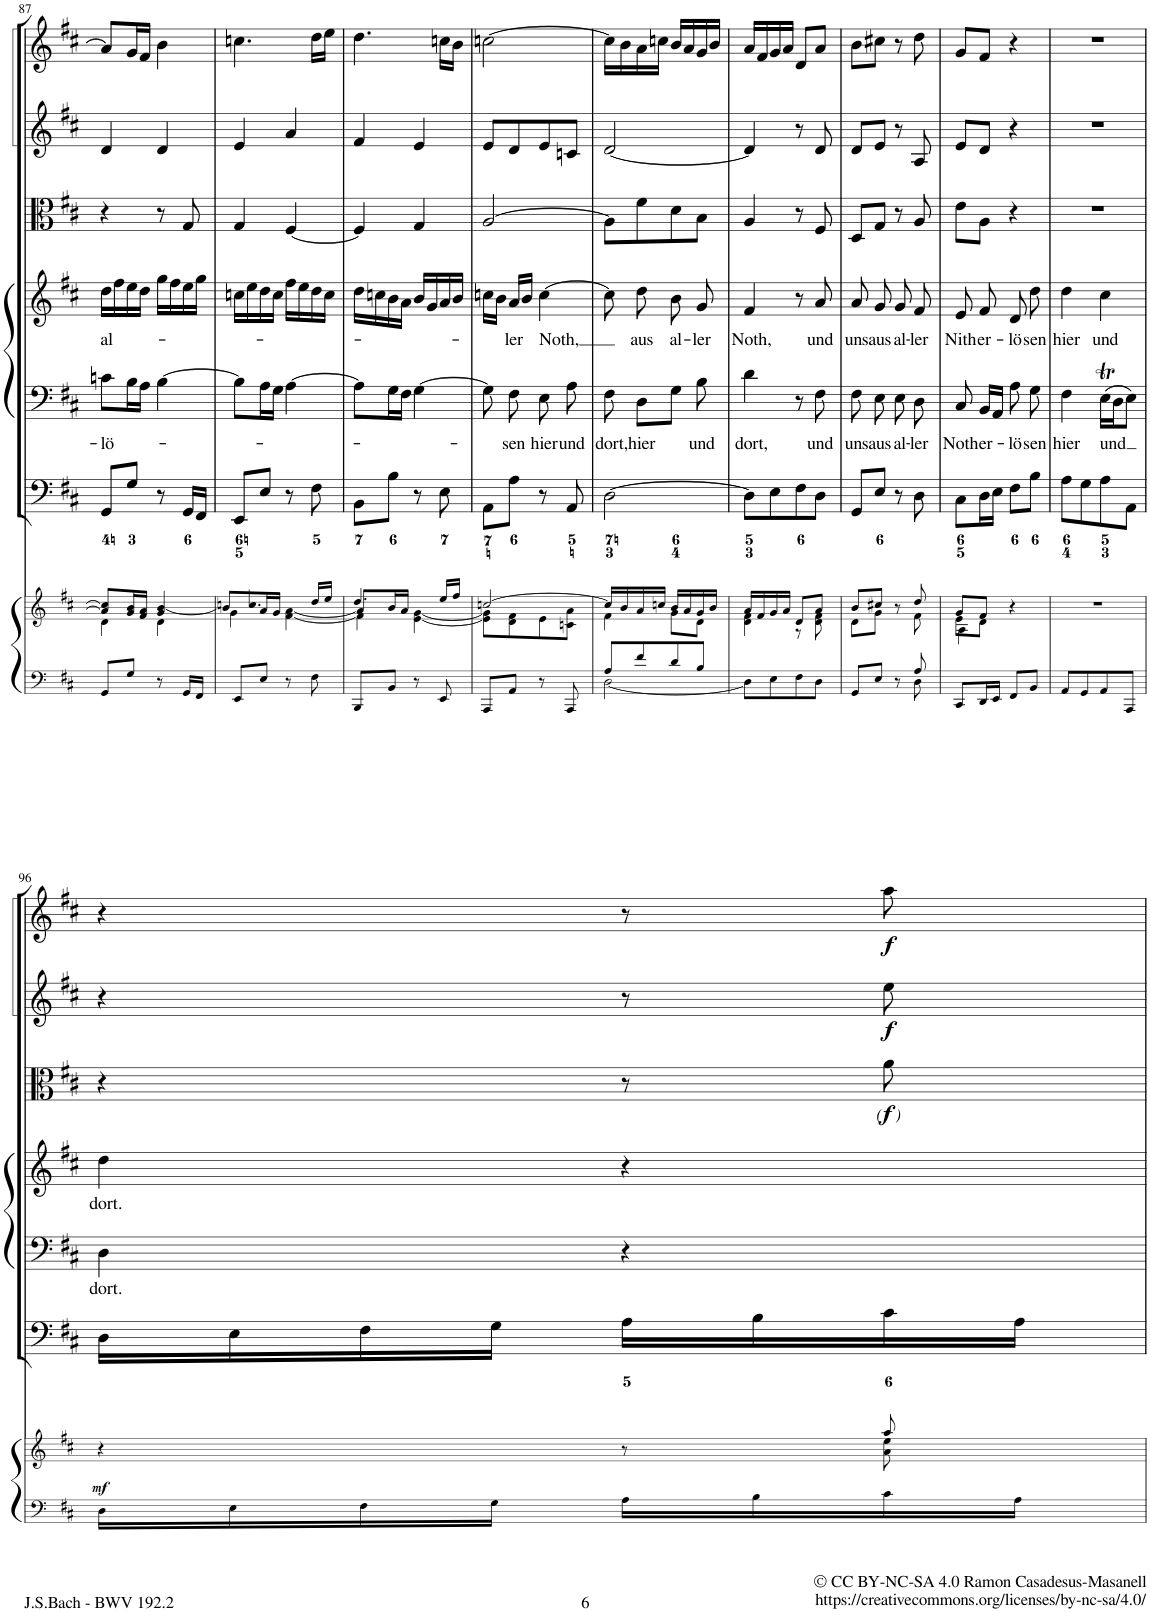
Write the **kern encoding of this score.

**kern	**kern	**dynam	**kern	**kern	**text	**kern	**text	**kern	**dynam	**kern	**dynam	**kern	**dynam
*part7	*part7	*part7	*part6	*part5	*part5	*part4	*part4	*part3	*part3	*part2	*part2	*part1	*part1
*staff8	*staff7	*staff7/8	*staff6	*staff5	*staff5	*staff4	*staff4	*staff3	*staff3	*staff2	*staff2	*staff1	*staff1
*I"Piano reduction	*	*	*I"Continuo	*I"Basso	*	*I"Soprano	*	*I"Viola	*	*I"Violino II	*	*I"Flauto traverso I. Oboe I. Violino I.	*
*I'Pno	*	*	*	*	*	*	*	*I'Vla	*	*I'Vln	*	*I'Vln	*
!!LO:PB:g=z
*clefF4	*clefG2	*	*clefF4	*clefF4	*	*clefG2	*	*clefC3	*	*clefG2	*	*clefG2	*
*k[f#c#]	*k[f#c#]	*	*k[f#c#]	*k[f#c#]	*	*k[f#c#]	*	*k[f#c#]	*	*k[f#c#]	*	*k[f#c#]	*
*M2/4	*M2/4	*	*M2/4	*M2/4	*	*M2/4	*	*M2/4	*	*M2/4	*	*M2/4	*
=87	=87	=87	=87	=87	=87	=87	=87	=87	=87	=87	=87	=87	=87
*	*^	*	*	*	*	*	*	*	*	*	*	*	*
!	!	!	!	!	!	!LO:LY:b	!	!LO:LY:b	!	!	!	!	!	!
8GG/L	8a/] 8cc/]L	4d\	.	8GG/L	8cn\L	-lö-	16dd\LL	al-	4r	.	4d/	.	8a/L]	.
.	.	.	.	.	.	.	16ff#\	.	.	.	.	.	.	.
8G/J	16g/ 16b/L	.	.	8G/J	16B\L	.	16ee\	.	.	.	.	.	16g/L	.
.	16f#/ 16a/JJ	.	.	.	16A\JJ	.	16dd\JJ	.	.	.	.	.	16f#/JJ	.
8r	4g/ [<4b/	4d\	.	8r	[4B\	.	16gg\LL	.	8r	.	4d/	.	4b\	.
.	.	.	.	.	.	.	16ff#\	.	.	.	.	.	.	.
16GG/LL	.	.	.	16GG/LL	.	.	16ee\	.	8G/	.	.	.	.	.
16FF#/JJ	.	.	.	16FF#/JJ	.	.	16gg\JJ	.	.	.	.	.	.	.
=88	=88	=88	=88	=88	=88	=88	=88	=88	=88	=88	=88	=88	=88	=88
*	*	*^	*	*	*	*	*	*	*	*	*	*	*	*
8EE/L	4.ccn/	4g\	8b/L]	.	8EE/L	8B\L]	.	16ccn\LL	.	4G/	.	4e/	.	4.ccn\	.
.	.	.	.	.	.	.	.	16ee\	.	.	.	.	.	.	.
8E/J	.	.	16a/L	.	8E/J	16A\L	.	16dd\	.	.	.	.	.	.	.
.	.	.	16g/JJ	.	.	16G\JJ	.	16cc\JJ	.	.	.	.	.	.	.
8r	.	[4f#\ [4a\	4ryy	.	8r	[4A\	.	16ff#\LL	.	[4F#/	.	4a/	.	.	.
.	.	.	.	.	.	.	.	16ee\	.	.	.	.	.	.	.
8F#\	16dd/LL	.	.	.	8F#\	.	.	16dd\	.	.	.	.	.	16dd\LL	.
.	16ee/JJ	.	.	.	.	.	.	16cc\JJ	.	.	.	.	.	16ee\JJ	.
=89	=89	=89	=89	=89	=89	=89	=89	=89	=89	=89	=89	=89	=89	=89	=89
8BBB/L	4.dd/	4f#\]	8a/L]	.	8BB\L	8A\L]	.	16dd\LL	.	4F#/]	.	4f#/	.	4.dd\	.
.	.	.	.	.	.	.	.	16ccn\	.	.	.	.	.	.	.
8BB/J	.	.	16b/L	.	8B\J	16G\L	.	16b\	.	.	.	.	.	.	.
.	.	.	16a/JJ	.	.	16F#\JJ	.	16a\JJ	.	.	.	.	.	.	.
8r	.	[4e\ [4g\	4ryy	.	8r	[4G\	.	16b/LL	.	4G/	.	4e/	.	.	.
.	.	.	.	.	.	.	.	16g/	.	.	.	.	.	.	.
8EE/	16ee/LL	.	.	.	8E\	.	.	16a/	.	.	.	.	.	16ccn\LL	.
.	16ff#/JJ	.	.	.	.	.	.	16b/JJ	.	.	.	.	.	16b\JJ	.
*	*	*v	*v	*	*	*	*	*	*	*	*	*	*	*	*
=90	=90	=90	=90	=90	=90	=90	=90	=90	=90	=90	=90	=90	=90	=90
8AAA/L	[2ccn/	8e\] 8g\]L	.	8AA\L	8G\]	.	16ccn\LL	.	[2A/	.	8e/L	.	[2ccn\	.
.	.	.	.	.	.	.	16b\JJ	.	.	.	.	.	.	.
!	!	!	!	!	!	!LO:LY:b	!	!LO:LY:b	!	!	!	!	!	!
8AA/J	.	8d\ 8f#\	.	8A\J	8F#\	-sen	16a/LL	-ler	.	.	8d/	.	.	.
.	.	.	.	.	.	.	16b/JJ	.	.	.	.	.	.	.
!	!	!	!	!	!	!LO:LY:b	!	!LO:LY:b	!	!	!	!	!	!
8r	.	8e\	.	8r	8E\	hier	[4cc\	Noth,	.	.	8e/	.	.	.
!	!	!	!	!	!	!LO:LY:b	!	!	!	!	!	!	!	!
8AAA/	.	8cn\ 8a\J	.	8AA/	8A\	und	.	.	.	.	8cn/J	.	.	.
=91	=91	=91	=91	=91	=91	=91	=91	=91	=91	=91	=91	=91	=91	=91
*^	*	*	*	*	*	*	*	*	*	*	*	*	*	*
!	!	!	!	!	!	!	!LO:LY:b	!	!	!	!	!	!	!	!
8A/L	[2D\	16cc/LL]	4f#\	.	[2D\	8F#\	dort,	8cc\]	.	8A\L]	.	[2d/	.	16cc\LL]	.
.	.	16b/	.	.	.	.	.	.	.	.	.	.	.	16b\	.
!	!	!	!	!	!	!	!LO:LY:b	!	!LO:LY:b	!	!	!	!	!	!
8f#/	.	16a/	.	.	.	8D\L	hier	8dd\	aus	8f#\	.	.	.	16a\	.
.	.	16ccn/JJ	.	.	.	.	.	.	.	.	.	.	.	16ccn\JJ	.
!	!	!	!	!	!	!	!	!	!LO:LY:b	!	!	!	!	!	!
8d/	.	16b/LL	8g\L	.	.	8G\J	.	8b\	al-	8d\	.	.	.	16b/LL	.
.	.	16a/	.	.	.	.	.	.	.	.	.	.	.	16a/	.
!	!	!	!	!	!	!	!LO:LY:b	!	!LO:LY:b	!	!	!	!	!	!
8B/J	.	16g/	8d\J	.	.	8B\	und	8g/	-ler	8B\J	.	.	.	16g/	.
.	.	16b/JJ	.	.	.	.	.	.	.	.	.	.	.	16b/JJ	.
*v	*v	*	*	*	*	*	*	*	*	*	*	*	*	*	*
=92	=92	=92	=92	=92	=92	=92	=92	=92	=92	=92	=92	=92	=92	=92
!	!	!	!	!	!	!LO:LY:b	!	!LO:LY:b	!	!	!	!	!	!
8D\L]	16a/LL	4d\ 4f#\	.	8D\L]	4d\	dort,	4f#/	Noth,	4A/	.	4d/]	.	16a/LL	.
.	16f#/	.	.	.	.	.	.	.	.	.	.	.	16f#/	.
8E\	16g/	.	.	8E\	.	.	.	.	.	.	.	.	16g/	.
.	16a/JJ	.	.	.	.	.	.	.	.	.	.	.	16a/JJ	.
8F#\	8d/L	8r	.	8F#\	8r	.	8r	.	8r	.	8r	.	8d/L	.
!	!	!	!	!	!	!LO:LY:b	!	!LO:LY:b	!	!	!	!	!	!
8D\J	8a/J	8d\ 8f#\	.	8D\J	8F#\	und	8a/	und	8F#/	.	8d/	.	8a/J	.
=93	=93	=93	=93	=93	=93	=93	=93	=93	=93	=93	=93	=93	=93	=93
*^	*	*	*	*	*	*	*	*	*	*	*	*	*	*
!	!	!	!	!	!	!	!LO:LY:b	!	!LO:LY:b	!	!	!	!	!	!
8GG/L	4ryy	8b/L	8d\L	.	8GG/L	8F#\	uns	8a/	uns	8D/L	.	8d/L	.	8b\L	.
!	!	!	!	!	!	!	!LO:LY:b	!	!LO:LY:b	!	!	!	!	!	!
8E/J	.	8cc#X/J	8g\J	.	8E/J	8E\	aus	8g/	aus	8G/J	.	8e/J	.	8cc#X\J	.
!	!	!	!	!	!	!	!LO:LY:b	!	!LO:LY:b	!	!	!	!	!	!
8r	8ryy	8r	8ryy	.	8r	8E\	al-	8g/	al-	8r	.	8r	.	8r	.
!	!	!	!	!	!	!	!LO:LY:b	!	!LO:LY:b	!	!	!	!	!	!
8A/	8D\	8dd/	8f#\	.	8D\	8D\	-ler	8f#/	-ler	8A/	.	8A/	.	8dd\	.
=94	=94	=94	=94	=94	=94	=94	=94	=94	=94	=94	=94	=94	=94	=94	=94
*	*	*	*^	*	*	*	*	*	*	*	*	*	*	*	*
!	!	!	!	!	!	!	!	!LO:LY:b	!	!LO:LY:b	!	!	!	!	!	!
*v	*v	*	*	*	*	*	*	*	*	*	*	*	*	*	*	*
8CC#/L	8g/L	8e\L	4A\	.	8C#\L	8C#/	Noth	8e/	Nith	8e\L	.	8e/L	.	8g/L	.
!	!	!	!	!	!	!	!LO:LY:b	!	!LO:LY:b	!	!	!	!	!	!
16DD/L	8f#/J	8d\J	.	.	16D\L	16BB/LL	er-	8f#/	er-	8A\J	.	8d/J	.	8f#/J	.
16EE/JJ	.	.	.	.	16E\JJ	16AA/JJ	.	.	.	.	.	.	.	.	.
!	!	!	!	!	!	!	!LO:LY:b	!	!LO:LY:b	!	!	!	!	!	!
8FF#/L	4r	4ryy	4ryy	.	8F#\L	8A\	-lö-	8d/	-lö-	4r	.	4r	.	4r	.
!	!	!	!	!	!	!	!LO:LY:b	!	!LO:LY:b	!	!	!	!	!	!
8BB/J	.	.	.	.	8B\J	8G\	-sen	8dd\	-sen	.	.	.	.	.	.
*	*v	*v	*v	*	*	*	*	*	*	*	*	*	*	*	*
=95	=95	=95	=95	=95	=95	=95	=95	=95	=95	=95	=95	=95	=95
!	!	!	!	!	!LO:LY:b	!	!LO:LY:b	!	!	!	!	!	!
8AA/L	2r	.	8A\L	4F#\	hier	4dd\	hier	2r	.	2r	.	2r	.
8GG/	.	.	8G\	.	.	.	.	.	.	.	.	.	.
!	!	!	!	!	!LO:LY:b	!	!LO:LY:b	!	!	!	!	!	!
8AA/	.	.	8A\	(16ET\LL	und	4cc#\	und	.	.	.	.	.	.
.	.	.	.	16D\J	.	.	.	.	.	.	.	.	.
8AAA/J	.	.	8AA\J	8E\J)	.	.	.	.	.	.	.	.	.
!!LO:LB:g=z
=96	=96	=96	=96	=96	=96	=96	=96	=96	=96	=96	=96	=96	=96
*	*^	*	*	*	*	*	*	*	*	*	*	*	*
!	!	!	!LO:DY:b	!	!	!LO:LY:b	!	!LO:LY:b	!	!	!	!	!	!
16D\LL	4r	4ryy	mf	16D\LL	4D\	dort.	4dd\	dort.	4r	.	4r	.	4r	.
16E\	.	.	.	16E\	.	.	.	.	.	.	.	.	.	.
16F#\	.	.	.	16F#\	.	.	.	.	.	.	.	.	.	.
16G\JJ	.	.	.	16G\JJ	.	.	.	.	.	.	.	.	.	.
16A\LL	8r	8ryy	.	16A\LL	4r	.	4r	.	8r	.	8r	.	8r	.
16B\	.	.	.	16B\	.	.	.	.	.	.	.	.	.	.
!	!	!	!	!	!	!	!	!	!	!LO:DY:b	!	!	!	!
!	!	!	!	!	!	!	!	!	!	!LO:DY:n=1:b	!	!	!	!
!	!	!	!	!	!	!	!	!	!	!LO:DY:n=2:b	!	!LO:DY:b	!	!LO:DY:b
16c#\	8aa/	8a\ 8ee\	.	16c#\	.	.	.	.	8a\	other-dynamics f other-dynamics	8ee\	f	8aa\	f
16A\JJ	.	.	.	16A\JJ	.	.	.	.	.	.	.	.	.	.
*	*v	*v	*	*	*	*	*	*	*	*	*	*	*	*
=	=	=	=	=	=	=	=	=	=	=	=	=	=
*-	*-	*-	*-	*-	*-	*-	*-	*-	*-	*-	*-	*-	*-
